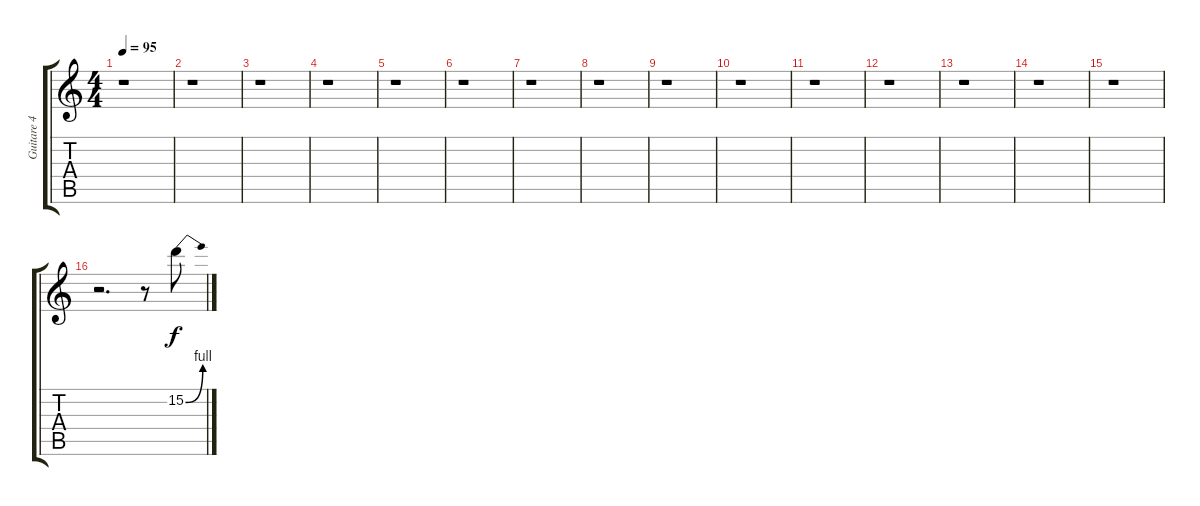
\track ("Guitare 4" "Guitare 4") {instrument distortionguitar}
\staff {score tabs}
\tuning (E4 B3 G3 D3 A2 E2) {hide}
\ts (4 4)
\tempo 95
\clef g2
\ks c
r.1{dy f} |
r.1 |
r.1 |
r.1 |
r.1 |
r.1 |
r.1 |
r.1 |
r.1 |
r.1 |
r.1 |
r.1 |
r.1 |
r.1 |
r.1 |
r.2{d} r.8 15.2{be (bend 0 0 60 4)}.8
